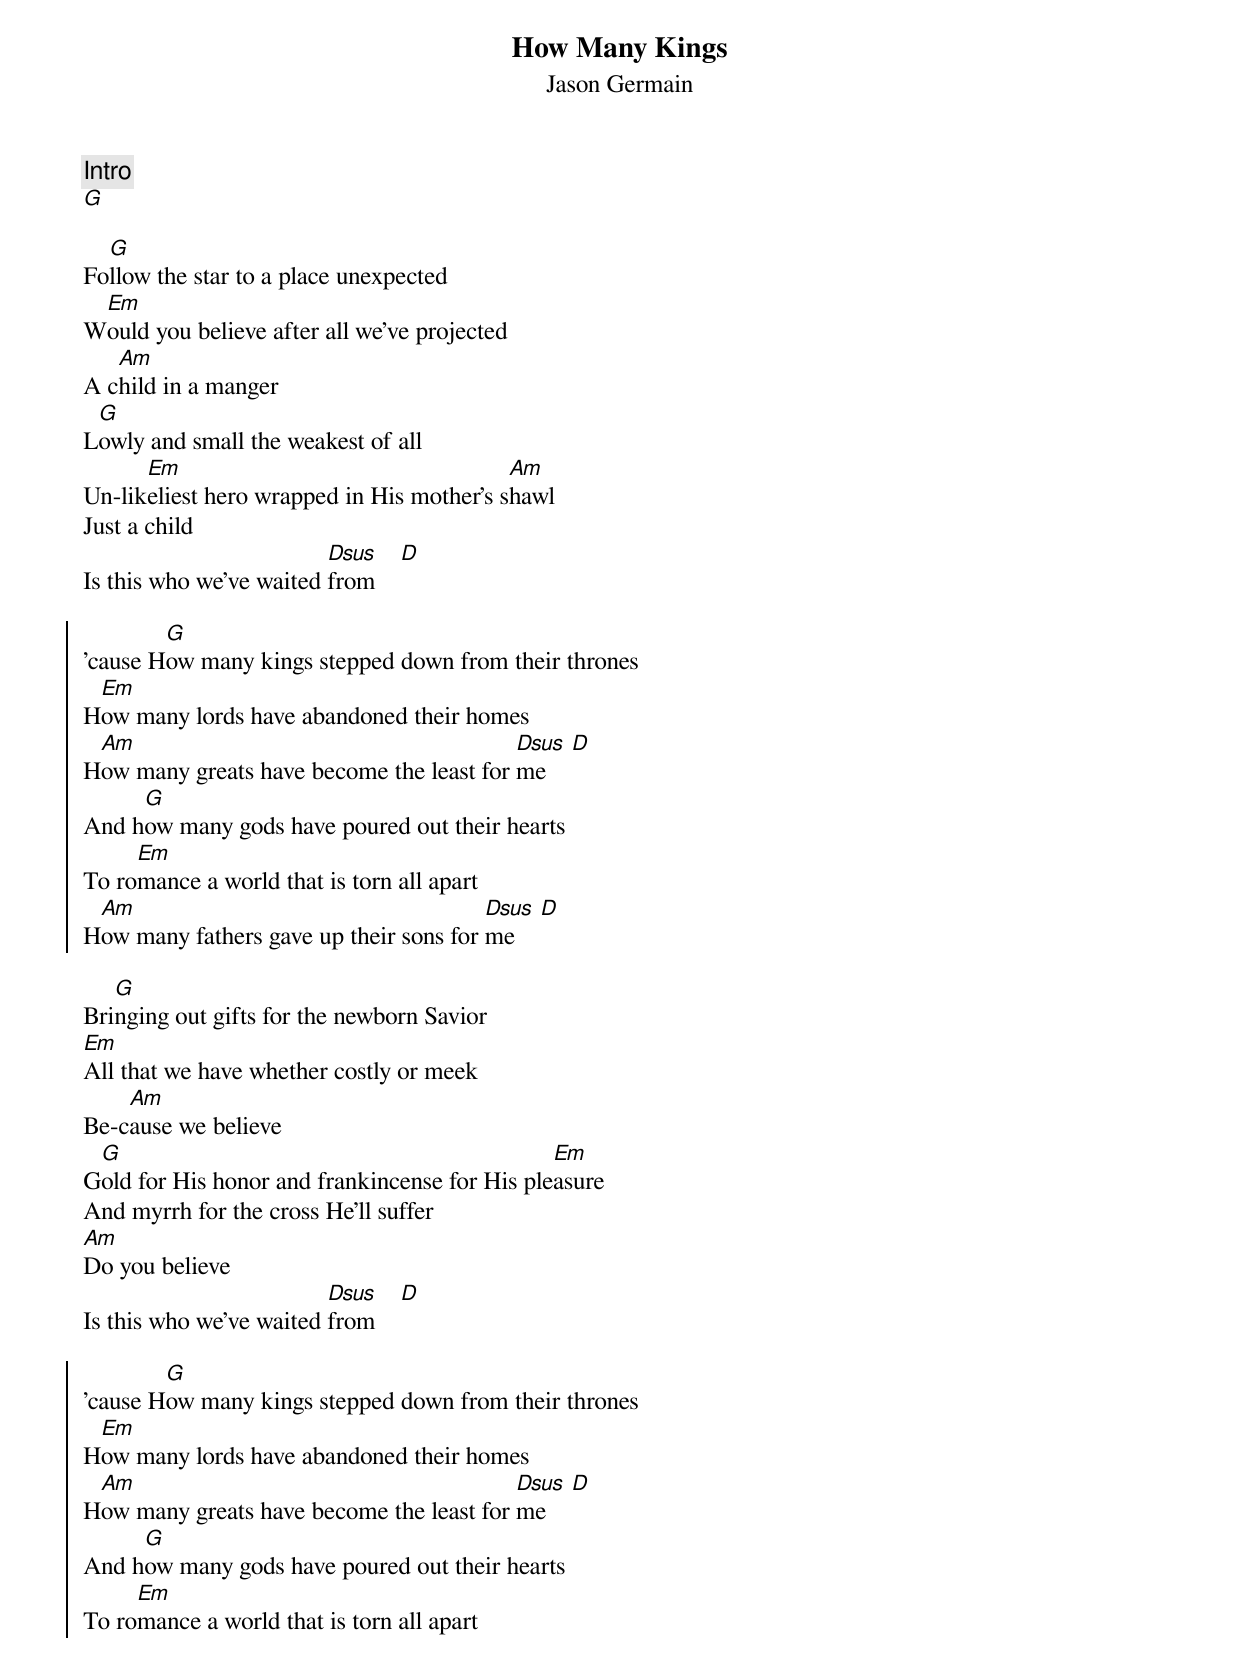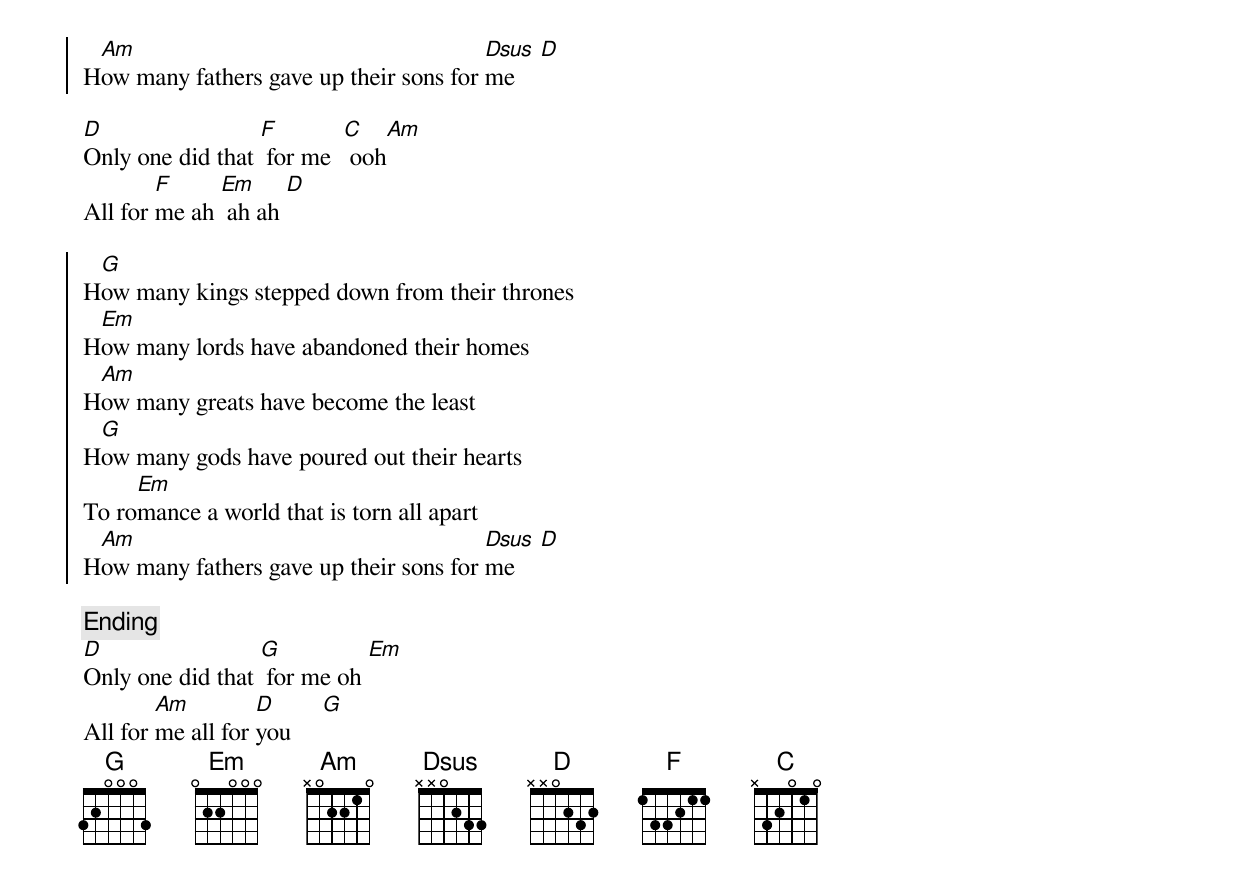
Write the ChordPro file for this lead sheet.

{title:How Many Kings}
{subtitle:Jason Germain}
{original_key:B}
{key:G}
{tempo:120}
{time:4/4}
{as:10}

{c:Intro}
[G]

Fo[G]llow the star to a place unexpected
W[Em]ould you believe after all we've projected
A c[Am]hild in a manger
L[G]owly and small the weakest of all
Un-lik[Em]eliest hero wrapped in His mother's s[Am]hawl
Just a child
Is this who we've waited [Dsus]from    [D]

{soc}
'cause H[G]ow many kings stepped down from their thrones
H[Em]ow many lords have abandoned their homes
H[Am]ow many greats have become the least for [Dsus]me    [D]
And h[G]ow many gods have poured out their hearts
To ro[Em]mance a world that is torn all apart
H[Am]ow many fathers gave up their sons for [Dsus]me    [D]
{eoc}

Bri[G]nging out gifts for the newborn Savior
[Em]All that we have whether costly or meek
Be-c[Am]ause we believe
G[G]old for His honor and frankincense for His ple[Em]asure
And myrrh for the cross He'll suffer
[Am]Do you believe
Is this who we've waited [Dsus]from    [D]

{soc}
'cause H[G]ow many kings stepped down from their thrones
H[Em]ow many lords have abandoned their homes
H[Am]ow many greats have become the least for [Dsus]me    [D]
And h[G]ow many gods have poured out their hearts
To ro[Em]mance a world that is torn all apart
H[Am]ow many fathers gave up their sons for [Dsus]me    [D]
{eoc}

{sob}
[D]Only one did that [F] for me  [C] ooh[Am]
All for [F]me ah [Em] ah ah [D]
{eob}

{soc}
H[G]ow many kings stepped down from their thrones
H[Em]ow many lords have abandoned their homes
H[Am]ow many greats have become the least
H[G]ow many gods have poured out their hearts
To ro[Em]mance a world that is torn all apart
H[Am]ow many fathers gave up their sons for [Dsus]me    [D]
{eoc}

{c:Ending}
[D]Only one did that [G] for me oh [Em]
All for [Am]me all for [D]you     [G]
